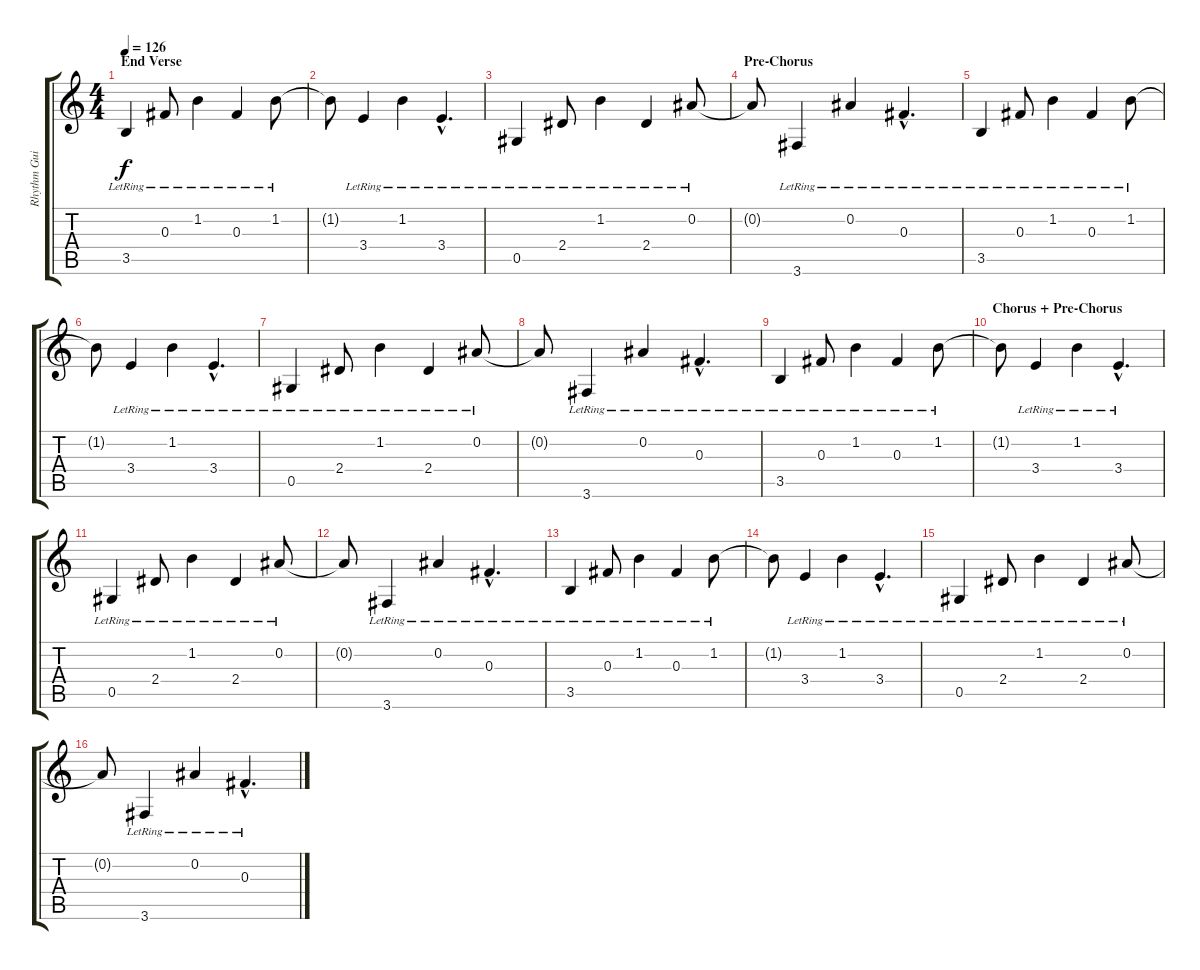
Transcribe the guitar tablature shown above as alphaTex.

\track ("Rhythm Guitar" "Rhythm Gui") {instrument electricguitarjazz}
\staff {score tabs}
\tuning (Eb4 Bb3 Gb3 Db3 Ab2 Eb2) {hide}
\ts (4 4)
\section ("" "End Verse")
\tempo 126
\clef g2
\ks c
3.5{lr}.4{dy f} 0.3{lr}.8 1.2{lr}.4 0.3{lr}.4 1.2{lr}.8 |
1.2{t}.8 3.4{lr}.4 1.2{lr}.4 3.4{hac lr}.4{d} |
0.5{lr}.4 2.4{lr}.8 1.2{lr}.4 2.4{lr}.4 0.2{lr}.8 |
\section ("" "Pre-Chorus")
0.2{t}.8 3.6{lr}.4 0.2{lr}.4 0.3{hac lr}.4{d} |
3.5{lr}.4 0.3{lr}.8 1.2{lr}.4 0.3{lr}.4 1.2{lr}.8 |
1.2{t}.8 3.4{lr}.4 1.2{lr}.4 3.4{hac lr}.4{d} |
0.5{lr}.4 2.4{lr}.8 1.2{lr}.4 2.4{lr}.4 0.2{lr}.8 |
0.2{t}.8 3.6{lr}.4 0.2{lr}.4 0.3{hac lr}.4{d} |
3.5{lr}.4 0.3{lr}.8 1.2{lr}.4 0.3{lr}.4 1.2{lr}.8 |
\section ("" "Chorus + Pre-Chorus")
1.2{t}.8 3.4{lr}.4 1.2{lr}.4 3.4{hac lr}.4{d} |
0.5{lr}.4 2.4{lr}.8 1.2{lr}.4 2.4{lr}.4 0.2{lr}.8 |
0.2{t}.8 3.6{lr}.4 0.2{lr}.4 0.3{hac lr}.4{d} |
3.5{lr}.4 0.3{lr}.8 1.2{lr}.4 0.3{lr}.4 1.2{lr}.8 |
1.2{t}.8 3.4{lr}.4 1.2{lr}.4 3.4{hac lr}.4{d} |
0.5{lr}.4 2.4{lr}.8 1.2{lr}.4 2.4{lr}.4 0.2{lr}.8 |
0.2{t}.8 3.6{lr}.4 0.2{lr}.4 0.3{hac lr}.4{d}
